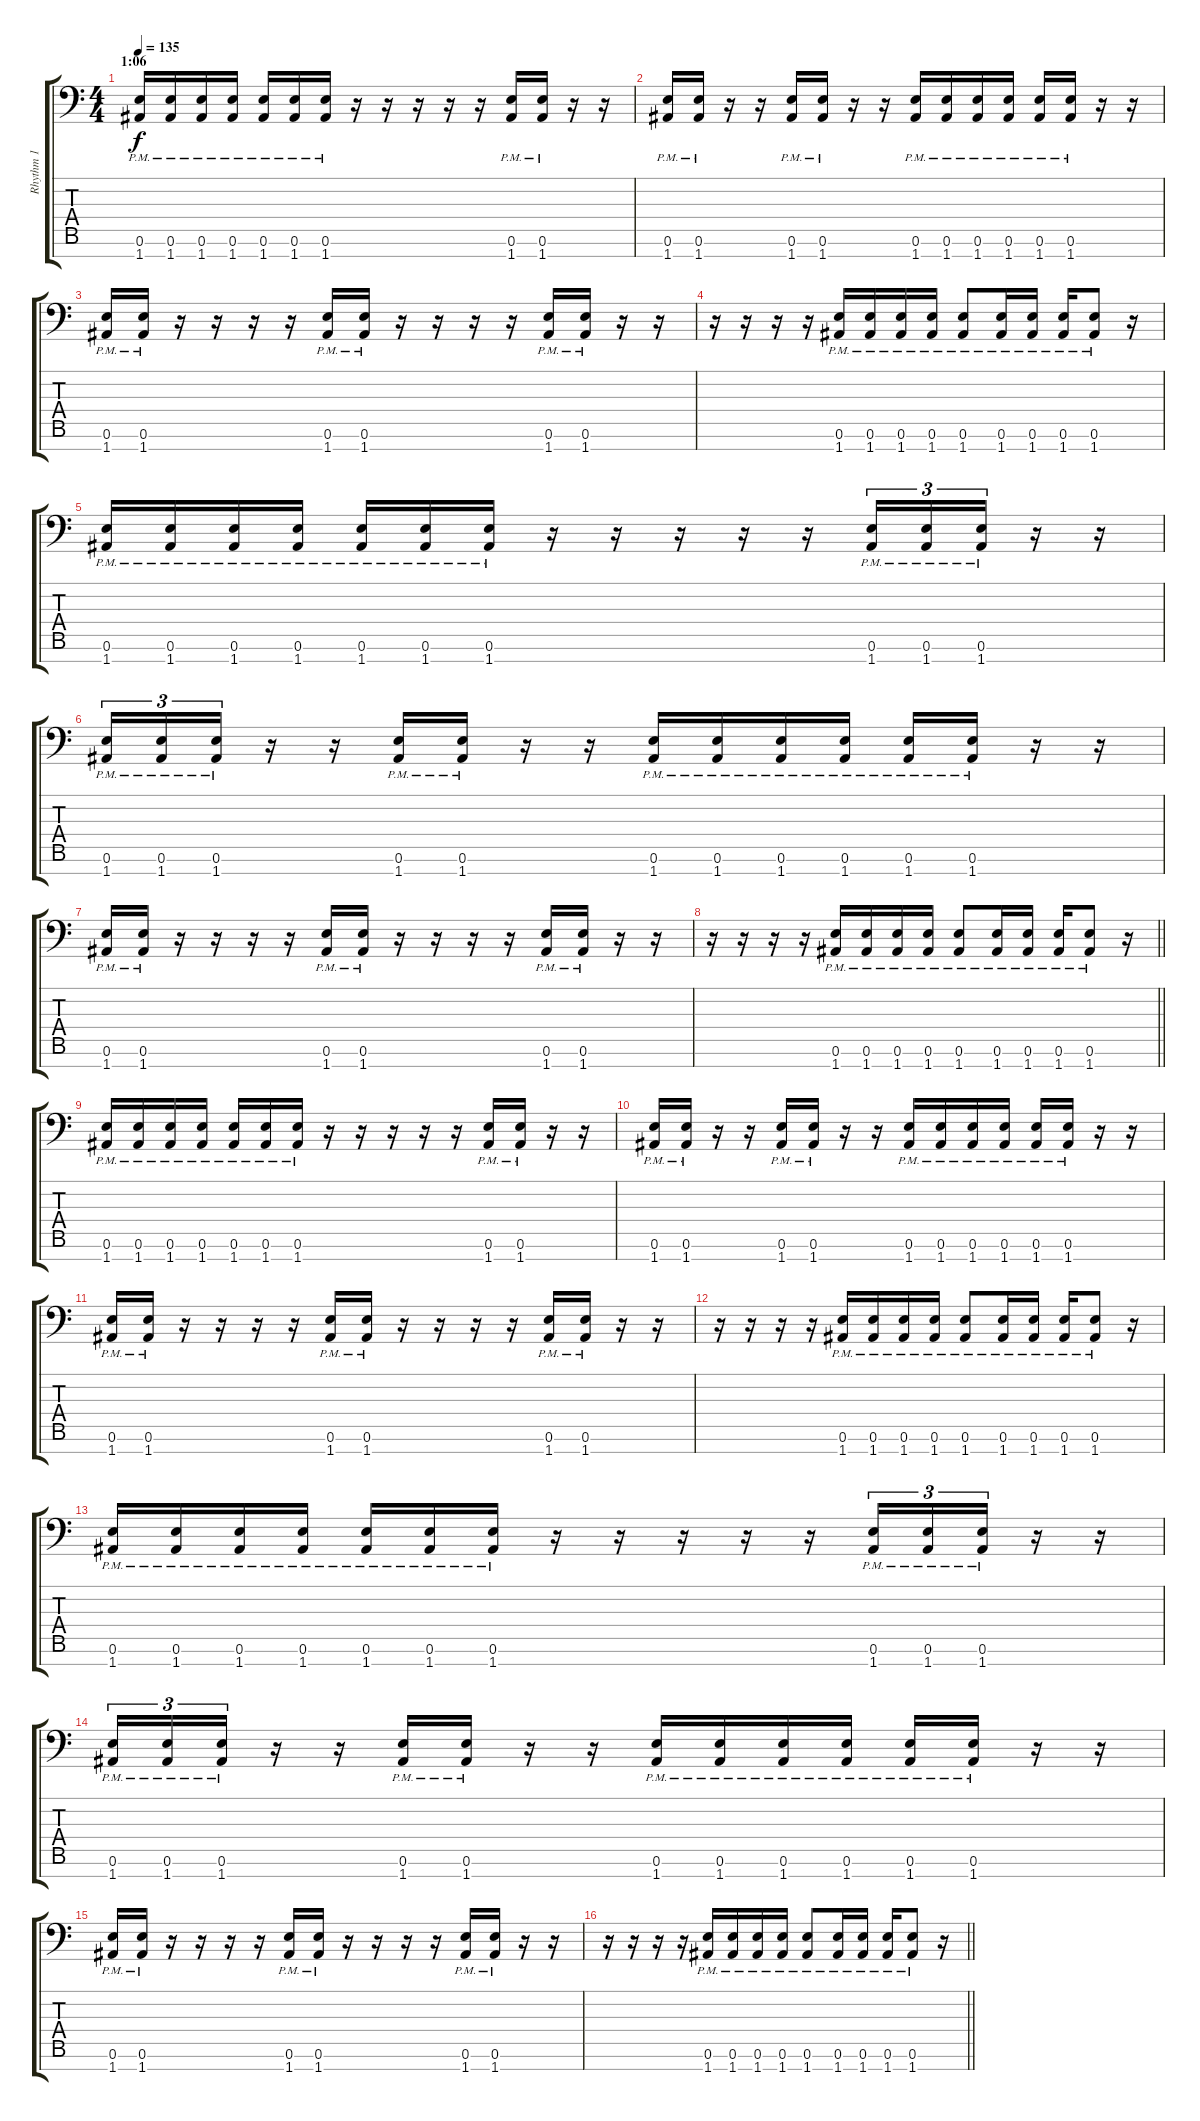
\track ("Rhythm 1" "Rhythm 1") {instrument distortionguitar}
\staff {score tabs}
\tuning (E4 B3 G3 D3 A2 E2 A1) {hide}
\ts (4 4)
\section ("" "1:06")
\tempo 135
\clef f4
\ks c
(0.6{pm} 1.7{pm}).16{dy f} (0.6{pm} 1.7{pm}).16 (0.6{pm} 1.7{pm}).16 (0.6{pm} 1.7{pm}).16 (0.6{pm} 1.7{pm}).16 (0.6{pm} 1.7{pm}).16 (0.6{pm} 1.7{pm}).16 r.16 r.16 r.16 r.16 r.16 (0.6{pm} 1.7{pm}).16 (0.6{pm} 1.7{pm}).16 r.16 r.16 |
(0.6{pm} 1.7{pm}).16 (0.6{pm} 1.7{pm}).16 r.16 r.16 (0.6{pm} 1.7{pm}).16 (0.6{pm} 1.7{pm}).16 r.16 r.16 (0.6{pm} 1.7{pm}).16 (0.6{pm} 1.7{pm}).16 (0.6{pm} 1.7{pm}).16 (0.6{pm} 1.7{pm}).16 (0.6{pm} 1.7{pm}).16 (0.6{pm} 1.7{pm}).16 r.16 r.16 |
(0.6{pm} 1.7{pm}).16 (0.6{pm} 1.7{pm}).16 r.16 r.16 r.16 r.16 (0.6{pm} 1.7{pm}).16 (0.6{pm} 1.7{pm}).16 r.16 r.16 r.16 r.16 (0.6{pm} 1.7{pm}).16 (0.6{pm} 1.7{pm}).16 r.16 r.16 |
r.16 r.16 r.16 r.16 (0.6{pm} 1.7{pm}).16 (0.6{pm} 1.7{pm}).16 (0.6{pm} 1.7{pm}).16 (0.6{pm} 1.7{pm}).16 (0.6{pm} 1.7{pm}).8 (0.6{pm} 1.7{pm}).16 (0.6{pm} 1.7{pm}).16 (0.6{pm} 1.7{pm}).16 (0.6{pm} 1.7{pm}).8 r.16 |
(0.6{pm} 1.7{pm}).16 (0.6{pm} 1.7{pm}).16 (0.6{pm} 1.7{pm}).16 (0.6{pm} 1.7{pm}).16 (0.6{pm} 1.7{pm}).16 (0.6{pm} 1.7{pm}).16 (0.6{pm} 1.7{pm}).16 r.16 r.16 r.16 r.16 r.16 (0.6{pm} 1.7{pm}).16{tu (3 2)} (0.6{pm} 1.7{pm}).16{tu (3 2)} (0.6{pm} 1.7{pm}).16{tu (3 2)} r.16 r.16 |
(0.6{pm} 1.7{pm}).16{tu (3 2)} (0.6{pm} 1.7{pm}).16{tu (3 2)} (0.6{pm} 1.7{pm}).16{tu (3 2)} r.16 r.16 (0.6{pm} 1.7{pm}).16 (0.6{pm} 1.7{pm}).16 r.16 r.16 (0.6{pm} 1.7{pm}).16 (0.6{pm} 1.7{pm}).16 (0.6{pm} 1.7{pm}).16 (0.6{pm} 1.7{pm}).16 (0.6{pm} 1.7{pm}).16 (0.6{pm} 1.7{pm}).16 r.16 r.16 |
(0.6{pm} 1.7{pm}).16 (0.6{pm} 1.7{pm}).16 r.16 r.16 r.16 r.16 (0.6{pm} 1.7{pm}).16 (0.6{pm} 1.7{pm}).16 r.16 r.16 r.16 r.16 (0.6{pm} 1.7{pm}).16 (0.6{pm} 1.7{pm}).16 r.16 r.16 |
\barLineRight lightlight
r.16 r.16 r.16 r.16 (0.6{pm} 1.7{pm}).16 (0.6{pm} 1.7{pm}).16 (0.6{pm} 1.7{pm}).16 (0.6{pm} 1.7{pm}).16 (0.6{pm} 1.7{pm}).8 (0.6{pm} 1.7{pm}).16 (0.6{pm} 1.7{pm}).16 (0.6{pm} 1.7{pm}).16 (0.6{pm} 1.7{pm}).8 r.16 |
(0.6{pm} 1.7{pm}).16 (0.6{pm} 1.7{pm}).16 (0.6{pm} 1.7{pm}).16 (0.6{pm} 1.7{pm}).16 (0.6{pm} 1.7{pm}).16 (0.6{pm} 1.7{pm}).16 (0.6{pm} 1.7{pm}).16 r.16 r.16 r.16 r.16 r.16 (0.6{pm} 1.7{pm}).16 (0.6{pm} 1.7{pm}).16 r.16 r.16 |
(0.6{pm} 1.7{pm}).16 (0.6{pm} 1.7{pm}).16 r.16 r.16 (0.6{pm} 1.7{pm}).16 (0.6{pm} 1.7{pm}).16 r.16 r.16 (0.6{pm} 1.7{pm}).16 (0.6{pm} 1.7{pm}).16 (0.6{pm} 1.7{pm}).16 (0.6{pm} 1.7{pm}).16 (0.6{pm} 1.7{pm}).16 (0.6{pm} 1.7{pm}).16 r.16 r.16 |
(0.6{pm} 1.7{pm}).16 (0.6{pm} 1.7{pm}).16 r.16 r.16 r.16 r.16 (0.6{pm} 1.7{pm}).16 (0.6{pm} 1.7{pm}).16 r.16 r.16 r.16 r.16 (0.6{pm} 1.7{pm}).16 (0.6{pm} 1.7{pm}).16 r.16 r.16 |
r.16 r.16 r.16 r.16 (0.6{pm} 1.7{pm}).16 (0.6{pm} 1.7{pm}).16 (0.6{pm} 1.7{pm}).16 (0.6{pm} 1.7{pm}).16 (0.6{pm} 1.7{pm}).8 (0.6{pm} 1.7{pm}).16 (0.6{pm} 1.7{pm}).16 (0.6{pm} 1.7{pm}).16 (0.6{pm} 1.7{pm}).8 r.16 |
(0.6{pm} 1.7{pm}).16 (0.6{pm} 1.7{pm}).16 (0.6{pm} 1.7{pm}).16 (0.6{pm} 1.7{pm}).16 (0.6{pm} 1.7{pm}).16 (0.6{pm} 1.7{pm}).16 (0.6{pm} 1.7{pm}).16 r.16 r.16 r.16 r.16 r.16 (0.6{pm} 1.7{pm}).16{tu (3 2)} (0.6{pm} 1.7{pm}).16{tu (3 2)} (0.6{pm} 1.7{pm}).16{tu (3 2)} r.16 r.16 |
(0.6{pm} 1.7{pm}).16{tu (3 2)} (0.6{pm} 1.7{pm}).16{tu (3 2)} (0.6{pm} 1.7{pm}).16{tu (3 2)} r.16 r.16 (0.6{pm} 1.7{pm}).16 (0.6{pm} 1.7{pm}).16 r.16 r.16 (0.6{pm} 1.7{pm}).16 (0.6{pm} 1.7{pm}).16 (0.6{pm} 1.7{pm}).16 (0.6{pm} 1.7{pm}).16 (0.6{pm} 1.7{pm}).16 (0.6{pm} 1.7{pm}).16 r.16 r.16 |
(0.6{pm} 1.7{pm}).16 (0.6{pm} 1.7{pm}).16 r.16 r.16 r.16 r.16 (0.6{pm} 1.7{pm}).16 (0.6{pm} 1.7{pm}).16 r.16 r.16 r.16 r.16 (0.6{pm} 1.7{pm}).16 (0.6{pm} 1.7{pm}).16 r.16 r.16 |
\barLineRight lightlight
r.16 r.16 r.16 r.16 (0.6{pm} 1.7{pm}).16 (0.6{pm} 1.7{pm}).16 (0.6{pm} 1.7{pm}).16 (0.6{pm} 1.7{pm}).16 (0.6{pm} 1.7{pm}).8 (0.6{pm} 1.7{pm}).16 (0.6{pm} 1.7{pm}).16 (0.6{pm} 1.7{pm}).16 (0.6{pm} 1.7{pm}).8 r.16
